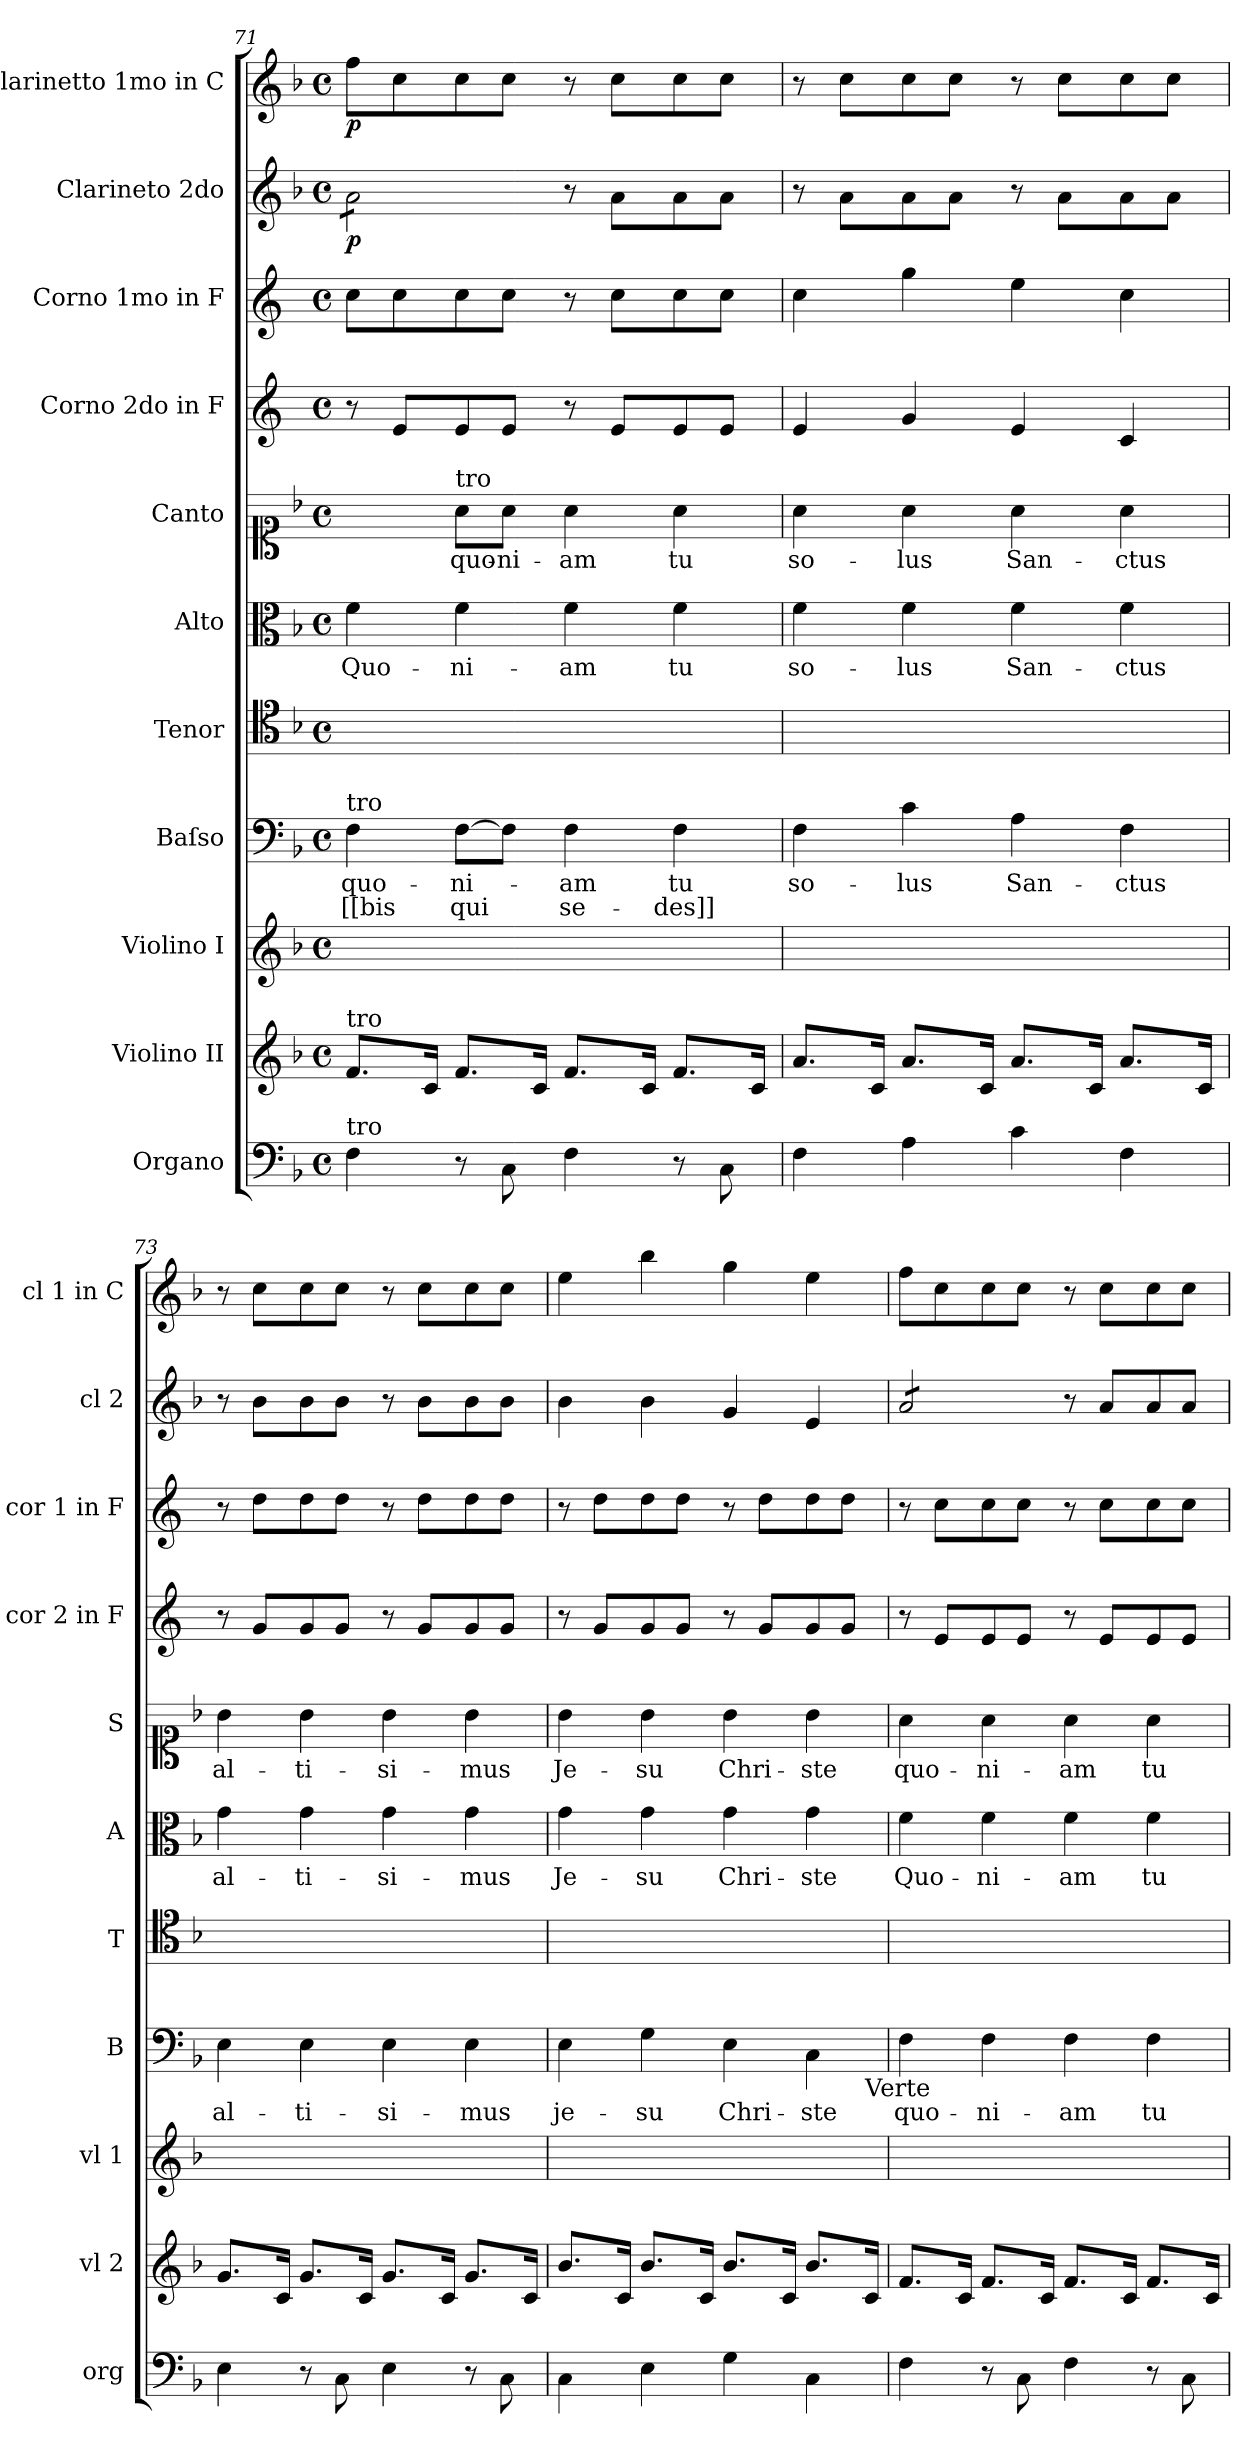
**kern	**kern	**kern	**kern	**text	**text	**kern	**kern	**text	**kern	**text	**kern	**kern	**kern	**dynam	**kern	**dynam
*part11	*part10	*part9	*part8	*part8	*part8	*part7	*part6	*part6	*part5	*part5	*part4	*part3	*part2	*part2	*part1	*part1
*staff11	*staff10	*staff9	*staff8	*staff8	*staff8	*staff7	*staff6	*staff6	*staff5	*staff5	*staff4	*staff3	*staff2	*staff2	*staff1	*staff1
*I"Organo	*I"Violino II	*I"Violino I	*I"Baſso	*	*	*I"Tenor	*I"Alto	*	*I"Canto	*	*I"Corno 2do in F	*I"Corno 1mo in F	*I"Clarineto 2do	*	*I"Clarinetto 1mo in C	*
*I'org	*I'vl 2	*I'vl 1	*I'B	*	*	*I'T	*I'A	*	*I'S	*	*I'cor 2 in F	*I'cor 1 in F	*I'cl 2	*	*I'cl 1 in C	*
*clefF4	*clefG2	*clefG2	*clefF4	*	*	*clefC4	*clefC3	*	*clefC1	*	*clefG2	*clefG2	*clefG2	*	*clefG2	*
*	*	*	*	*	*	*	*	*	*	*	*ITrd4c7	*ITrd4c7	*	*	*	*
*k[b-]	*k[b-]	*k[b-]	*k[b-]	*	*	*k[b-]	*k[b-]	*	*k[b-]	*	*k[b-]	*k[b-]	*k[b-]	*	*k[b-]	*
*F:	*F:	*F:	*F:	*	*	*F:	*F:	*	*F:	*	*	*	*F:	*	*F:	*
*M4/4	*M4/4	*M4/4	*M4/4	*	*	*M4/4	*M4/4	*	*M4/4	*	*M4/4	*M4/4	*M4/4	*	*M4/4	*
*met(c)	*met(c)	*met(c)	*met(c)	*	*	*met(c)	*met(c)	*	*met(c)	*	*met(c)	*met(c)	*met(c)	*	*met(c)	*
=71	=71	=71	=71	=71	=71	=71	=71	=71	=71	=71	=71	=71	=71	=71	=71	=71
!	!	!	!LO:TX:a:t=tro	!	!	!	!	!	!	!	!	!	!	!	!	!
!	!LO:TX:a:t=tro	!	!	!	!	!	!	!	!	!	!	!	!	!	!	!
!LO:TX:a:t=tro	!	!	!	!	!	!	!	!	!	!	!	!	!	!	!	!
*	*	*	*	*	*	*	*	*	*	*	*	*	*tremolo	*	*	*
4F\	8.f/L	1ryy	4F\	quo-	[[bis	1ryy	4f\	Quo-	4ryy	.	8r	8f\L	8a\L	p	8ff\L	p
.	.	.	.	.	.	.	.	.	.	.	8A/L	8f\	8a\	.	8cc\	.
.	16c/Jk	.	.	.	.	.	.	.	.	.	.	.	.	.	.	.
!	!	!	!	!	!	!	!	!	!LO:TX:a:t=tro	!	!	!	!	!	!	!
8r	8.f/L	.	[8F\L	-ni-	qui	.	4f\	-ni-	8a\L	quo-	8A/	8f\	8a\	.	8cc\	.
8C\	.	.	8F\J]	.	.	.	.	.	8a\J	-ni-	8A/J	8f\J	8a\J	.	8cc\J	.
*	*	*	*	*	*	*	*	*	*	*	*	*	*Xtremolo	*	*	*
.	16c/Jk	.	.	.	.	.	.	.	.	.	.	.	.	.	.	.
4F\	8.f/L	.	4F\	-am	se-	.	4f\	-am	4a\	-am	8r	8r	8r	.	8r	.
.	.	.	.	.	.	.	.	.	.	.	8A/L	8f\L	8a\L	.	8cc\L	.
.	16c/Jk	.	.	.	.	.	.	.	.	.	.	.	.	.	.	.
8r	8.f/L	.	4F\	tu	-des]]	.	4f\	tu	4a\	tu	8A/	8f\	8a\	.	8cc\	.
8C\	.	.	.	.	.	.	.	.	.	.	8A/J	8f\J	8a\J	.	8cc\J	.
.	16c/Jk	.	.	.	.	.	.	.	.	.	.	.	.	.	.	.
=72	=72	=72	=72	=72	=72	=72	=72	=72	=72	=72	=72	=72	=72	=72	=72	=72
4F\	8.a/L	1ryy	4F\	so-	.	1ryy	4f\	so-	4a\	so-	4A/	4f\	8r	.	8r	.
.	.	.	.	.	.	.	.	.	.	.	.	.	8a\L	.	8cc\L	.
.	16c/Jk	.	.	.	.	.	.	.	.	.	.	.	.	.	.	.
4A\	8.a/L	.	4c\	-lus	.	.	4f\	-lus	4a\	-lus	4c/	4cc\	8a\	.	8cc\	.
.	.	.	.	.	.	.	.	.	.	.	.	.	8a\J	.	8cc\J	.
.	16c/Jk	.	.	.	.	.	.	.	.	.	.	.	.	.	.	.
4c\	8.a/L	.	4A\	San-	.	.	4f\	San-	4a\	San-	4A/	4a\	8r	.	8r	.
.	.	.	.	.	.	.	.	.	.	.	.	.	8a\L	.	8cc\L	.
.	16c/Jk	.	.	.	.	.	.	.	.	.	.	.	.	.	.	.
4F\	8.a/L	.	4F\	-ctus	.	.	4f\	-ctus	4a\	-ctus	4F/	4f\	8a\	.	8cc\	.
.	.	.	.	.	.	.	.	.	.	.	.	.	8a\J	.	8cc\J	.
.	16c/Jk	.	.	.	.	.	.	.	.	.	.	.	.	.	.	.
=73	=73	=73	=73	=73	=73	=73	=73	=73	=73	=73	=73	=73	=73	=73	=73	=73
4E\	8.g/L	1ryy	4E\	al-	.	1ryy	4g\	al-	4b-\	al-	8r	8r	8r	.	8r	.
.	.	.	.	.	.	.	.	.	.	.	8c/L	8g\L	8b-\L	.	8cc\L	.
.	16c/Jk	.	.	.	.	.	.	.	.	.	.	.	.	.	.	.
8r	8.g/L	.	4E\	-ti-	.	.	4g\	-ti-	4b-\	-ti-	8c/	8g\	8b-\	.	8cc\	.
8C\	.	.	.	.	.	.	.	.	.	.	8c/J	8g\J	8b-\J	.	8cc\J	.
.	16c/Jk	.	.	.	.	.	.	.	.	.	.	.	.	.	.	.
4E\	8.g/L	.	4E\	-si-	.	.	4g\	-si-	4b-\	-si-	8r	8r	8r	.	8r	.
.	.	.	.	.	.	.	.	.	.	.	8c/L	8g\L	8b-\L	.	8cc\L	.
.	16c/Jk	.	.	.	.	.	.	.	.	.	.	.	.	.	.	.
8r	8.g/L	.	4E\	-mus	.	.	4g\	-mus	4b-\	-mus	8c/	8g\	8b-\	.	8cc\	.
8C\	.	.	.	.	.	.	.	.	.	.	8c/J	8g\J	8b-\J	.	8cc\J	.
.	16c/Jk	.	.	.	.	.	.	.	.	.	.	.	.	.	.	.
=74	=74	=74	=74	=74	=74	=74	=74	=74	=74	=74	=74	=74	=74	=74	=74	=74
*	*	*	*^	*	*	*	*	*	*	*	*	*	*	*	*	*
4C\	8.b-/L	1ryy	4E\	2...ryy	je-	.	1ryy	4g\	Je-	4b-\	Je-	8r	8r	4b-\	.	4ee\	.
.	.	.	.	.	.	.	.	.	.	.	.	8c/L	8g\L	.	.	.	.
.	16c/Jk	.	.	.	.	.	.	.	.	.	.	.	.	.	.	.	.
4E\	8.b-/L	.	4G\	.	-su	.	.	4g\	-su	4b-\	-su	8c/	8g\	4b-\	.	4bb-\	.
.	.	.	.	.	.	.	.	.	.	.	.	8c/J	8g\J	.	.	.	.
.	16c/Jk	.	.	.	.	.	.	.	.	.	.	.	.	.	.	.	.
4G\	8.b-/L	.	4E\	.	Chri-	.	.	4g\	Chri-	4b-\	Chri-	8r	8r	4g/	.	4gg\	.
.	.	.	.	.	.	.	.	.	.	.	.	8c/L	8g\L	.	.	.	.
.	16c/Jk	.	.	.	.	.	.	.	.	.	.	.	.	.	.	.	.
4C\	8.b-/L	.	4C\	.	-ste	.	.	4g\	-ste	4b-\	-ste	8c/	8g\	4e/	.	4ee\	.
.	.	.	.	.	.	.	.	.	.	.	.	8c/J	8g\J	.	.	.	.
!	!	!	!	!LO:TX:b:t=Verte	!	!	!	!	!	!	!	!	!	!	!	!	!
.	16c/Jk	.	.	16ryy	.	.	.	.	.	.	.	.	.	.	.	.	.
*	*	*	*v	*v	*	*	*	*	*	*	*	*	*	*	*	*	*
=75	=75	=75	=75	=75	=75	=75	=75	=75	=75	=75	=75	=75	=75	=75	=75	=75
*	*	*	*	*	*	*	*	*	*	*	*	*	*tremolo	*	*	*
4F\	8.f/L	1ryy	4F\	quo-	.	1ryy	4f\	Quo-	4a\	quo-	8r	8r	8a/L	.	8ff\L	.
.	.	.	.	.	.	.	.	.	.	.	8A/L	8f\L	8a/	.	8cc\	.
.	16c/Jk	.	.	.	.	.	.	.	.	.	.	.	.	.	.	.
8r	8.f/L	.	4F\	-ni-	.	.	4f\	-ni-	4a\	-ni-	8A/	8f\	8a/	.	8cc\	.
8C\	.	.	.	.	.	.	.	.	.	.	8A/J	8f\J	8a/J	.	8cc\J	.
*	*	*	*	*	*	*	*	*	*	*	*	*	*Xtremolo	*	*	*
.	16c/Jk	.	.	.	.	.	.	.	.	.	.	.	.	.	.	.
4F\	8.f/L	.	4F\	-am	.	.	4f\	-am	4a\	-am	8r	8r	8r	.	8r	.
.	.	.	.	.	.	.	.	.	.	.	8A/L	8f\L	8a/L	.	8cc\L	.
.	16c/Jk	.	.	.	.	.	.	.	.	.	.	.	.	.	.	.
8r	8.f/L	.	4F\	tu	.	.	4f\	tu	4a\	tu	8A/	8f\	8a/	.	8cc\	.
8C\	.	.	.	.	.	.	.	.	.	.	8A/J	8f\J	8a/J	.	8cc\J	.
.	16c/Jk	.	.	.	.	.	.	.	.	.	.	.	.	.	.	.
=	=	=	=	=	=	=	=	=	=	=	=	=	=	=	=	=
*-	*-	*-	*-	*-	*-	*-	*-	*-	*-	*-	*-	*-	*-	*-	*-	*-
